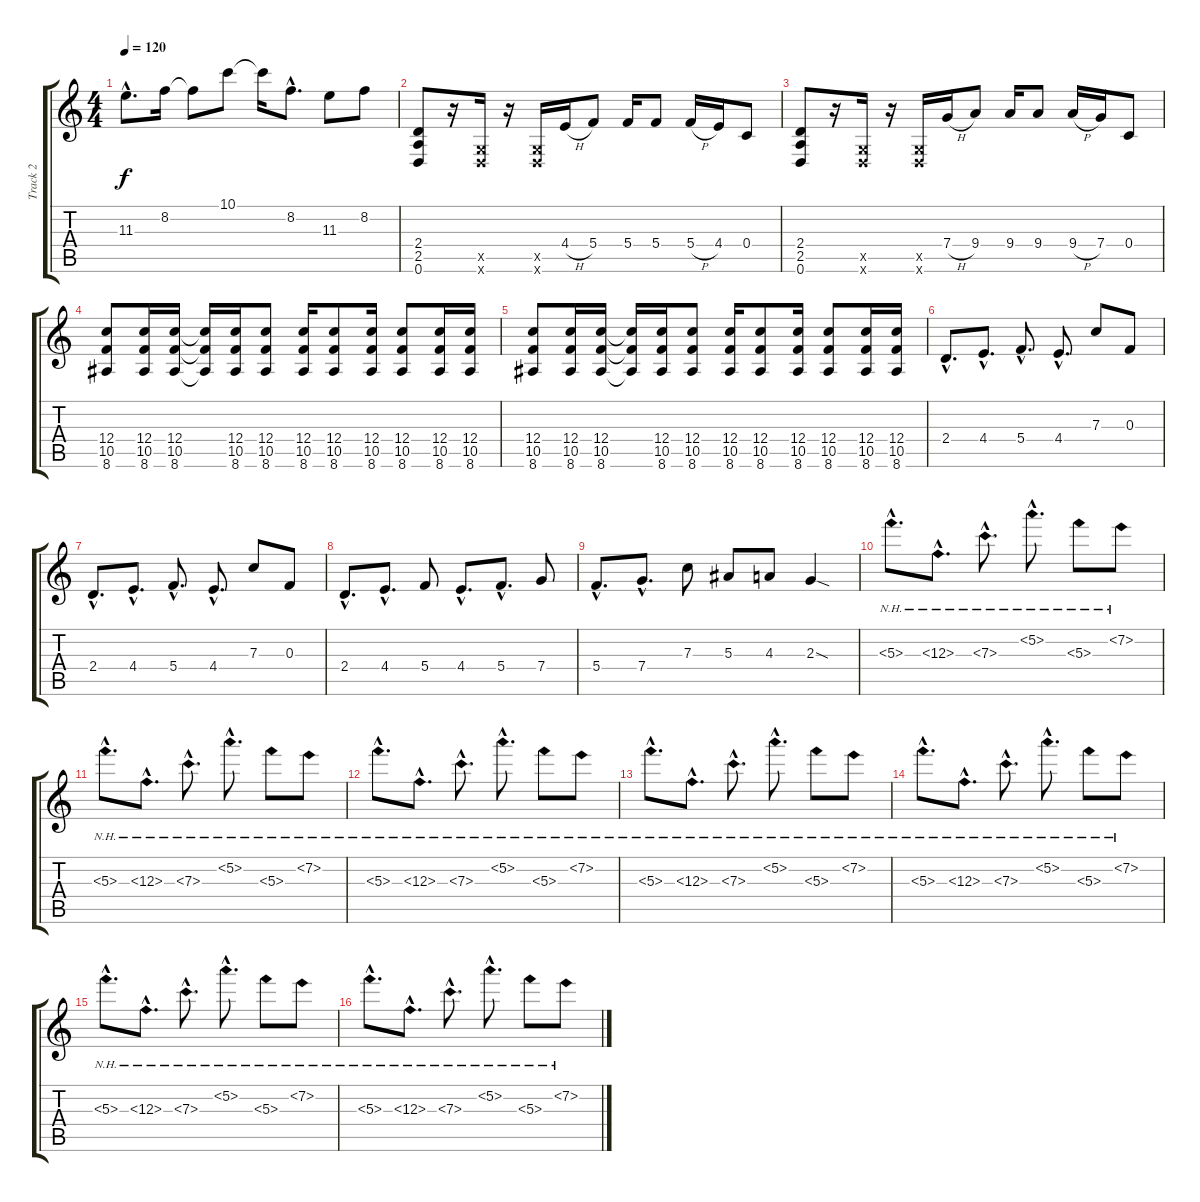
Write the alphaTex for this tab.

\track ("Track 2" "Track 2") {instrument overdrivenguitar}
\staff {score tabs}
\tuning (D4 A3 F3 C3 G2 D2) {hide}
\ts (4 4)
\tempo 120
\clef g2
\ks c
11.3{hac}.8{d dy f} 8.2.16 8.2{t}.8 10.1.8 10.1{t}.16 8.2{hac}.8{d} 11.3.8 8.2.8 |
(2.4 2.5 0.6).8{volume 14 instrument overdrivenguitar} r.16 (0.5{x} 0.6{x}).16 r.16 (0.5{x} 0.6{x}).16 4.4{h}.16 5.4.8 5.4.16 5.4.8 5.4{h}.16 4.4.16 0.4.8 |
(2.4 2.5 0.6).8 r.16 (0.5{x} 0.6{x}).16 r.16 (0.5{x} 0.6{x}).16 7.4{h}.16 9.4.8 9.4.16 9.4.8 9.4{h}.16 7.4.16 0.4.8 |
(12.4 10.5 8.6).8 (12.4 10.5 8.6).16 (12.4 10.5 8.6).16 (12.4{t} 10.5{t} 8.6{t}).16 (12.4 10.5 8.6).16 (12.4 10.5 8.6).8 (12.4 10.5 8.6).16 (12.4 10.5 8.6).8 (12.4 10.5 8.6).16 (12.4 10.5 8.6).8 (12.4 10.5 8.6).16 (12.4 10.5 8.6).16 |
(12.4 10.5 8.6).8 (12.4 10.5 8.6).16 (12.4 10.5 8.6).16 (12.4{t} 10.5{t} 8.6{t}).16 (12.4 10.5 8.6).16 (12.4 10.5 8.6).8 (12.4 10.5 8.6).16 (12.4 10.5 8.6).8 (12.4 10.5 8.6).16 (12.4 10.5 8.6).8 (12.4 10.5 8.6).16 (12.4 10.5 8.6).16 |
2.4{hac}.8{d} 4.4{hac}.8{d} 5.4{hac}.8{d} 4.4{hac}.8{d} 7.3.8 0.3.8 |
2.4{hac}.8{d} 4.4{hac}.8{d} 5.4{hac}.8{d} 4.4{hac}.8{d} 7.3.8 0.3.8 |
2.4{hac}.8{d} 4.4{hac}.8{d} 5.4.8 4.4{hac}.8{d} 5.4{hac}.8{d} 7.4.8 |
5.4{hac}.8{d} 7.4{hac}.8{d} 7.3.8 5.3.8 4.3.8 2.3{sod}.4 |
5.3{nh hac}.8{d} 12.3{nh hac}.8{d} 7.3{nh hac}.8{d} 5.2{nh hac}.8{d} 5.3{nh}.8 7.2{nh}.8 |
5.3{nh hac}.8{d} 12.3{nh hac}.8{d} 7.3{nh hac}.8{d} 5.2{nh hac}.8{d} 5.3{nh}.8 7.2{nh}.8 |
5.3{nh hac}.8{d} 12.3{nh hac}.8{d} 7.3{nh hac}.8{d} 5.2{nh hac}.8{d} 5.3{nh}.8 7.2{nh}.8 |
5.3{nh hac}.8{d} 12.3{nh hac}.8{d} 7.3{nh hac}.8{d} 5.2{nh hac}.8{d} 5.3{nh}.8 7.2{nh}.8 |
5.3{nh hac}.8{d} 12.3{nh hac}.8{d} 7.3{nh hac}.8{d} 5.2{nh hac}.8{d} 5.3{nh}.8 7.2{nh}.8 |
5.3{nh hac}.8{d} 12.3{nh hac}.8{d} 7.3{nh hac}.8{d} 5.2{nh hac}.8{d} 5.3{nh}.8 7.2{nh}.8 |
5.3{nh hac}.8{d} 12.3{nh hac}.8{d} 7.3{nh hac}.8{d} 5.2{nh hac}.8{d} 5.3{nh}.8 7.2{nh}.8
